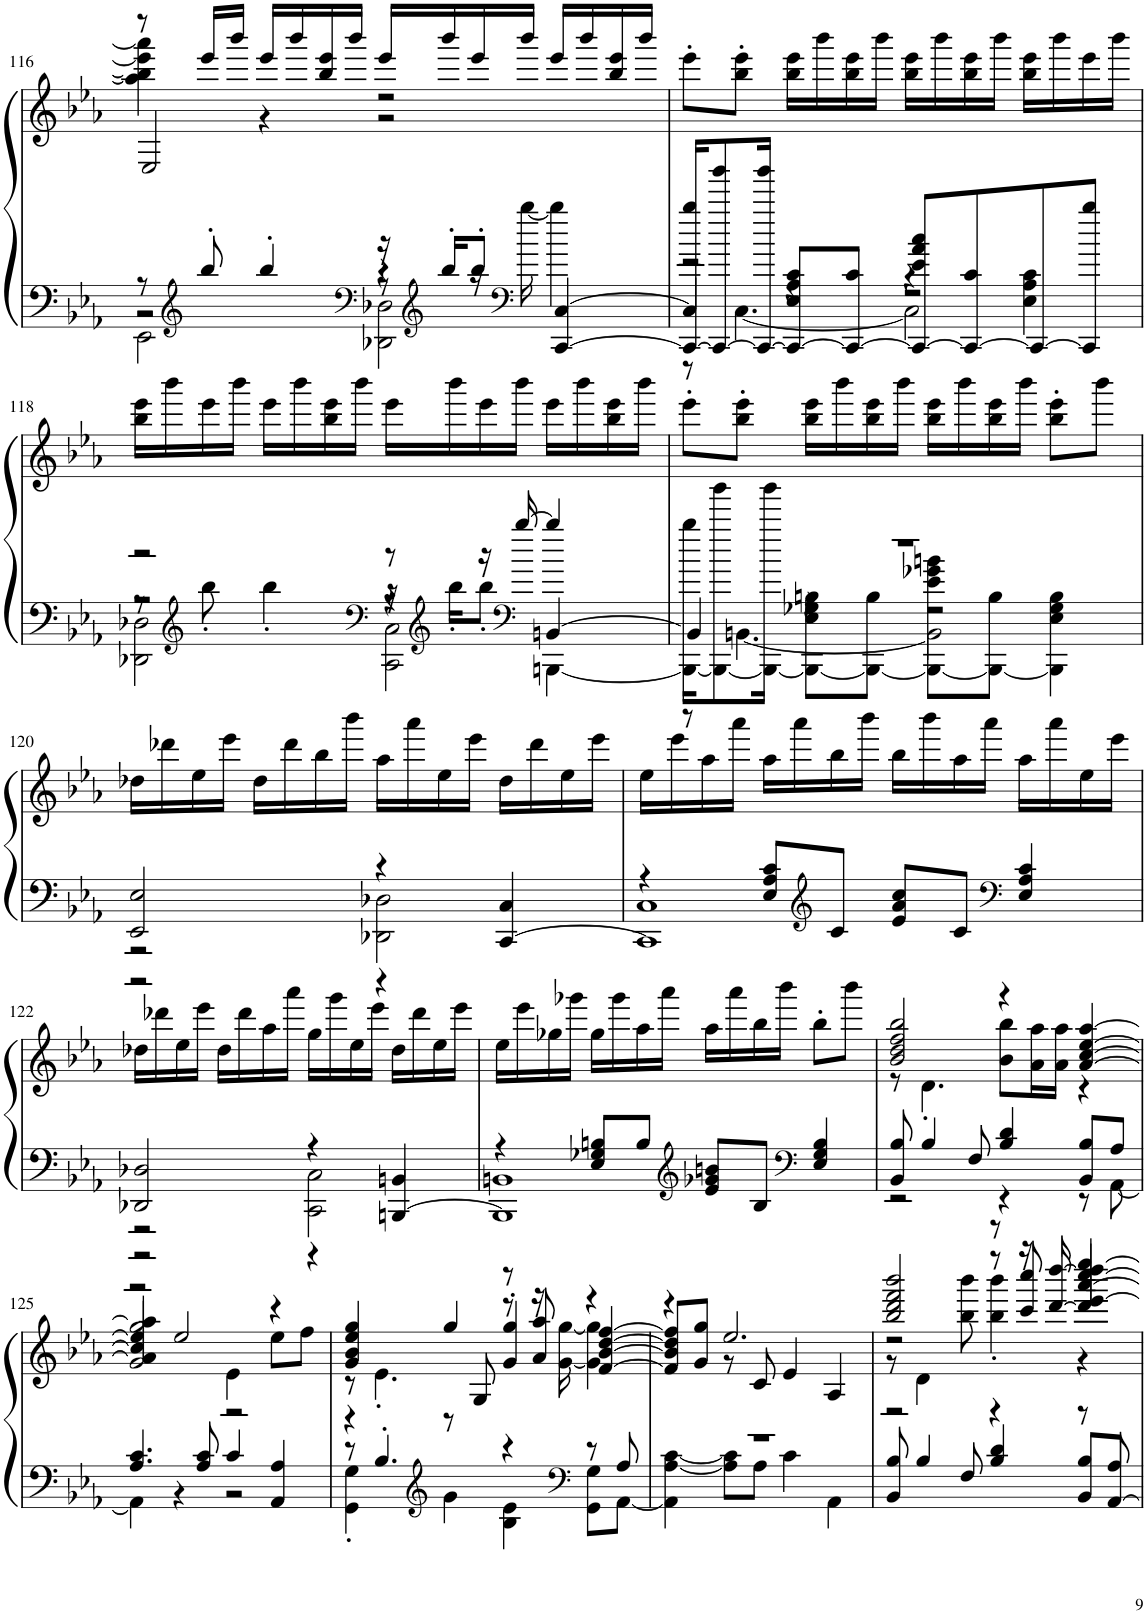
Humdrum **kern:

**kern	**kern
*part1	*part1
*staff2	*staff1
*I"Piano, Klavier	*
*I'Pno.	*
!!LO:PB:g=z
*clefF4	*clefG2
*k[b-e-a-]	*k[b-e-a-]
*M4/4	*M4/4
=116	=116
*^	*^
*	*^	*	*^
*	*	*^	*	*	*
8r	2r	2r	2EE-\	8r	4aa-\] 4bb-\] 4eee-\] 4aaa-\]	2E-/
*clefG2	*	*	*	*	*	*
8bb-'/	.	.	.	16eee-/LL	.	.
.	.	.	.	16bbb-/JJ	.	.
4bb-'/	.	.	.	16eee-/LL	4r	.
.	.	.	.	16bbb-/	.	.
.	.	.	.	16bb-/ 16eee-/	.	.
.	.	.	.	16bbb-/JJ	.	.
*clefF4	*	*	*	*	*	*
16r	8r	4r	2DD-X\ 2D-X\	16eee-/LL	2r	2r
*clefG2	*	*	*	*	*	*
16bb-'/KL	.	.	.	16bbb-/	.	.
8bb-'/J	16r	.	.	16eee-/	.	.
*clefF4	*	*	*	*	*	*
.	[16bb-\	.	.	16bbb-/JJ	.	.
[4CC/	4bb-\]	[4C/	.	16eee-/LL	.	.
.	.	.	.	16bbb-/	.	.
.	.	.	.	16bb-/ 16eee-/	.	.
.	.	.	.	16bbb-/JJ	.	.
*	*	*	*	*v	*v	*v
=117	=117	=117	=117	=117
16CC/_ 16bb-/KL	2r	4C/]	8r	8eee-'\L
8CC/_ 8bbb-/	.	.	.	.
.	.	.	[4.C\	8bb-\' 8eee-\'J
16CC/_ 16bbb-/Jk	.	.	.	.
8CC/_ 8E-/ 8A-/ 8c/L	.	4r	.	16bb-\ 16eee-\LL
.	.	.	.	16bbb-\
8CC/_ 8c/J	.	.	.	16bb-\ 16eee-\
.	.	.	.	16bbb-\JJ
8CC/_ 8e-/ 8a-/ 8cc/L	4r	2r	2C\]	16bb-\ 16eee-\LL
.	.	.	.	16bbb-\
8CC/_ 8c/	.	.	.	16bb-\ 16eee-\
.	.	.	.	16bbb-\JJ
8CC/_	4E-\ 4A-\ 4c\	.	.	16bb-\ 16eee-\LL
.	.	.	.	16bbb-\
8CC/] 8bb-/J	.	.	.	16eee-\
.	.	.	.	16bbb-\JJ
!!LO:LB:g=z
=118	=118	=118	=118	=118
2r	8r	2r	2DD-X\ 2D-X\	16bb-\ 16eee-\LL
.	.	.	.	16bbb-\
*clefG2	*	*	*	*
.	8bb-'\	.	.	16eee-\
.	.	.	.	16bbb-\JJ
.	4bb-'\	.	.	16eee-\LL
.	.	.	.	16bbb-\
.	.	.	.	16bb-\ 16eee-\
.	.	.	.	16bbb-\JJ
*clefF4	*	*	*	*
8r	16r	4r	2CC\ 2C\	16eee-\LL
*clefG2	*	*	*	*
.	16bb-'\KL	.	.	16bbb-\
16r	8bb-'\J	.	.	16eee-\
*clefF4	*	*	*	*
[16bb-/	.	.	.	16bbb-\JJ
4bb-/]	[4BBBn\	[4BBn/	.	16eee-\LL
.	.	.	.	16bbb-\
.	.	.	.	16bb-\ 16eee-\
.	.	.	.	16bbb-\JJ
=119	=119	=119	=119	=119
1r	16BBB\_ 16bb-\KL	4BB/]	8r	8eee-'\L
.	8BBB\_ 8bbb-\	.	.	.
.	.	.	[4.BBn\	8bb-\' 8eee-\'J
.	16BBB\_ 16bbb-\Jk	.	.	.
.	8BBB\_ 8E-\ 8G-X\ 8Bn\L	4r	.	16bb-\ 16eee-\LL
.	.	.	.	16bbb-\
.	8BBB\_ 8B\J	.	.	16bb-\ 16eee-\
.	.	.	.	16bbb-\JJ
.	8BBB\_ 8e-\ 8g-X\ 8bn\L	2r	2BB\]	16bb-\ 16eee-\LL
.	.	.	.	16bbb-\
.	8BBB\_ 8B\J	.	.	16bb-\ 16eee-\
.	.	.	.	16bbb-\JJ
.	4BBB\] 4E-\ 4G-\ 4B\	.	.	8bb-\' 8eee-\'L
.	.	.	.	8bbb-\J
*	*	*v	*v	*
!!LO:LB:g=z
=120	=120	=120	=120
2EE-/ 2E-/	2r	2r	16dd-X\LL
.	.	.	16ddd-X\
.	.	.	16ee-\
.	.	.	16eee-\JJ
.	.	.	16dd-\LL
.	.	.	16ddd-\
.	.	.	16bb-\
.	.	.	16bbb-\JJ
4r	2DD-X\ 2D-X\	4r	16aa-\LL
.	.	.	16aaa-\
.	.	.	16ee-\
.	.	.	16eee-\JJ
4C/	.	[4CC/	16dd-\LL
.	.	.	16ddd-\
.	.	.	16ee-\
.	.	.	16eee-\JJ
=121	=121	=121	=121
4r	1C	1CC]	16ee-\LL
.	.	.	16eee-\
.	.	.	16aa-\
.	.	.	16aaa-\JJ
8E-/ 8A-/ 8c/L	.	.	16aa-\LL
.	.	.	16aaa-\
*clefG2	*	*	*
8c/J	.	.	16bb-\
.	.	.	16bbb-\JJ
8e-/ 8a-/ 8cc/L	.	.	16bb-\LL
.	.	.	16bbb-\
8c/J	.	.	16aa-\
.	.	.	16aaa-\JJ
*clefF4	*	*	*
4E-/ 4A-/ 4c/	.	.	16aa-\LL
.	.	.	16aaa-\
.	.	.	16ee-\
.	.	.	16eee-\JJ
!!LO:LB:g=z
=122	=122	=122	=122
2DD-X/ 2D-X/	2r	2r	16dd-X\LL
.	.	.	16ddd-X\
.	.	.	16ee-\
.	.	.	16eee-\JJ
.	.	.	16dd-\LL
.	.	.	16ddd-\
.	.	.	16aa-\
.	.	.	16aaa-\JJ
4r	2CC\ 2C\	4r	16gg\LL
.	.	.	16ggg\
.	.	.	16ee-\
.	.	.	16eee-\JJ
4BBn/	.	[4BBBn/	16dd-\LL
.	.	.	16ddd-\
.	.	.	16ee-\
.	.	.	16eee-\JJ
=123	=123	=123	=123
4r	1BBn	1BBB]	16ee-\LL
.	.	.	16eee-\
.	.	.	16gg-X\
.	.	.	16ggg-X\JJ
8E-/ 8G-X/ 8Bn/L	.	.	16gg-\LL
.	.	.	16ggg-\
8B/J	.	.	16aa-\
.	.	.	16aaa-\JJ
*clefG2	*	*	*
8e-/ 8g-X/ 8bn/L	.	.	16aa-\LL
.	.	.	16aaa-\
8B/J	.	.	16bb-\
.	.	.	16bbb-\JJ
*clefF4	*	*	*
4E-/ 4G-/ 4B/	.	.	8bb-'\L
.	.	.	8bbb-\J
*	*v	*v	*
=124	=124	=124
*	*	*^
8BB-/ 8B-/	2r	2b-/ 2dd/ 2ff/ 2bb-/	8r
4B-/	.	.	4.d'\
8F/	.	.	.
4B-/ 4d/	4r	4r	8b-\ 8bb-\L
.	.	.	16a-\ 16aa-\L
.	.	.	16a-\ 16aa-\JJ
8BB-/ 8B-/L	8r	[4a-/ [4cc/ [4ee-/ [4aa-/	4r
8A-/J	[8AA-\	.	.
!!LO:LB:g=z
=125	=125	=125	=125
*	*	*	*^
4.A-/ 4.c/	4AA-\]	4a-/] 4cc/] 4ee-/] 4aa-/]	2r	2g/ 2gg/
.	4r	2ee-/	.	.
8A-/ 8c/	.	.	.	.
4c/	2r	.	4e-\	2r
4AA-/ 4A-/	.	4r	8ee-\L	.
.	.	.	8ff\J	.
=126	=126	=126	=126	=126
8r	4GG\' 4G\'	4g/ 4b-/ 4ee-/ 4gg/	8r	4r
4.B-'/	.	.	4.e-'\	.
*clefG2	*	*	*	*
.	4g\	4gg/	.	8r
.	.	.	.	8G/
4r	4B-\ 4e-\	8r	8r	4g/' 4gg/'
.	.	8a-/ 8aa-/	16r	.
.	.	.	[16g\ [16gg\	.
*clefF4	*	*	*	*
8r	8GG\ 8G\L	4r	4g\] 4gg\]	[4f/ [4b-/ [4dd/ [4ff/
8A-/	[8AA-\J	.	.	.
*	*	*	*v	*v
=127	=127	=127	=127
1r	4AA-\] [4A-\ [4c\	4r	8f/] 8b-/] 8dd/] 8ff/]L
.	.	.	8g/ 8gg/J
.	8A-\] 8c\]L	2.ee-/	8r
.	8A-\J	.	8c/
.	4c\	.	4e-/
.	4AA-\	.	4A-/
=128	=128	=128	=128
*	*	*	*^
2r	8BB-/ 8B-/	2bb-/ 2ddd/ 2fff/ 2bbb-/	2r	8r
.	4B-/	.	.	4d\
.	8F/	.	.	8bb-\ 8bbb-\
4r	4B-/ 4d/	8r	8r	4bb-\' 4bbb-\'
.	.	8ccc/ 8cccc/	16r	.
.	.	.	[16ddd/ [16dddd/	.
8r	8BB-/ 8B-/L	[4eee-/ [4aaa-/ [4cccc/ [4eeee-/	4ddd/] 4dddd/]	4r
8A-/	[8AA-/J	.	.	.
*v	*v	*	*	*
*	*v	*v	*v
=	=
*-	*-
